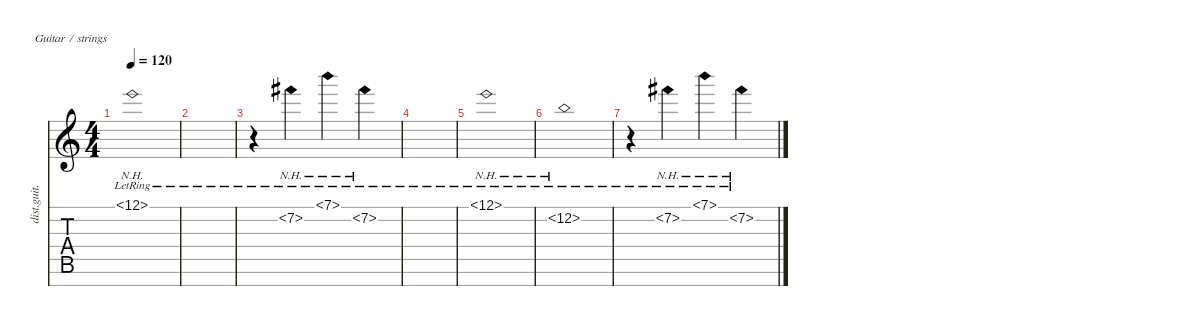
\defaultSystemsLayout 4
\hideDynamics
\bracketExtendMode nobrackets
\track ("Distortion Guitar - Zoli" "dist.guit.") {instrument distortionguitar}
\staff {score tabs}
\tuning (E4 B3 G3 D3 A2 E2 B1)
\ts (4 4)
\tempo 120
\clef g2
\ks c
12.1{nh lr}.1{dy ff beam Down} |
|
r.4{beam Down} 7.2{nh lr acc #}.4{beam Down} 7.1{nh lr}.4{beam Down} 7.2{nh lr acc #}.4{beam Down} |
|
12.1{nh lr}.1{beam Down} |
12.2{nh lr}.1{beam Down} |
r.4{beam Down} 7.2{nh lr acc #}.4{beam Down} 7.1{nh lr}.4{beam Down} 7.2{nh lr acc #}.4{beam Down}
